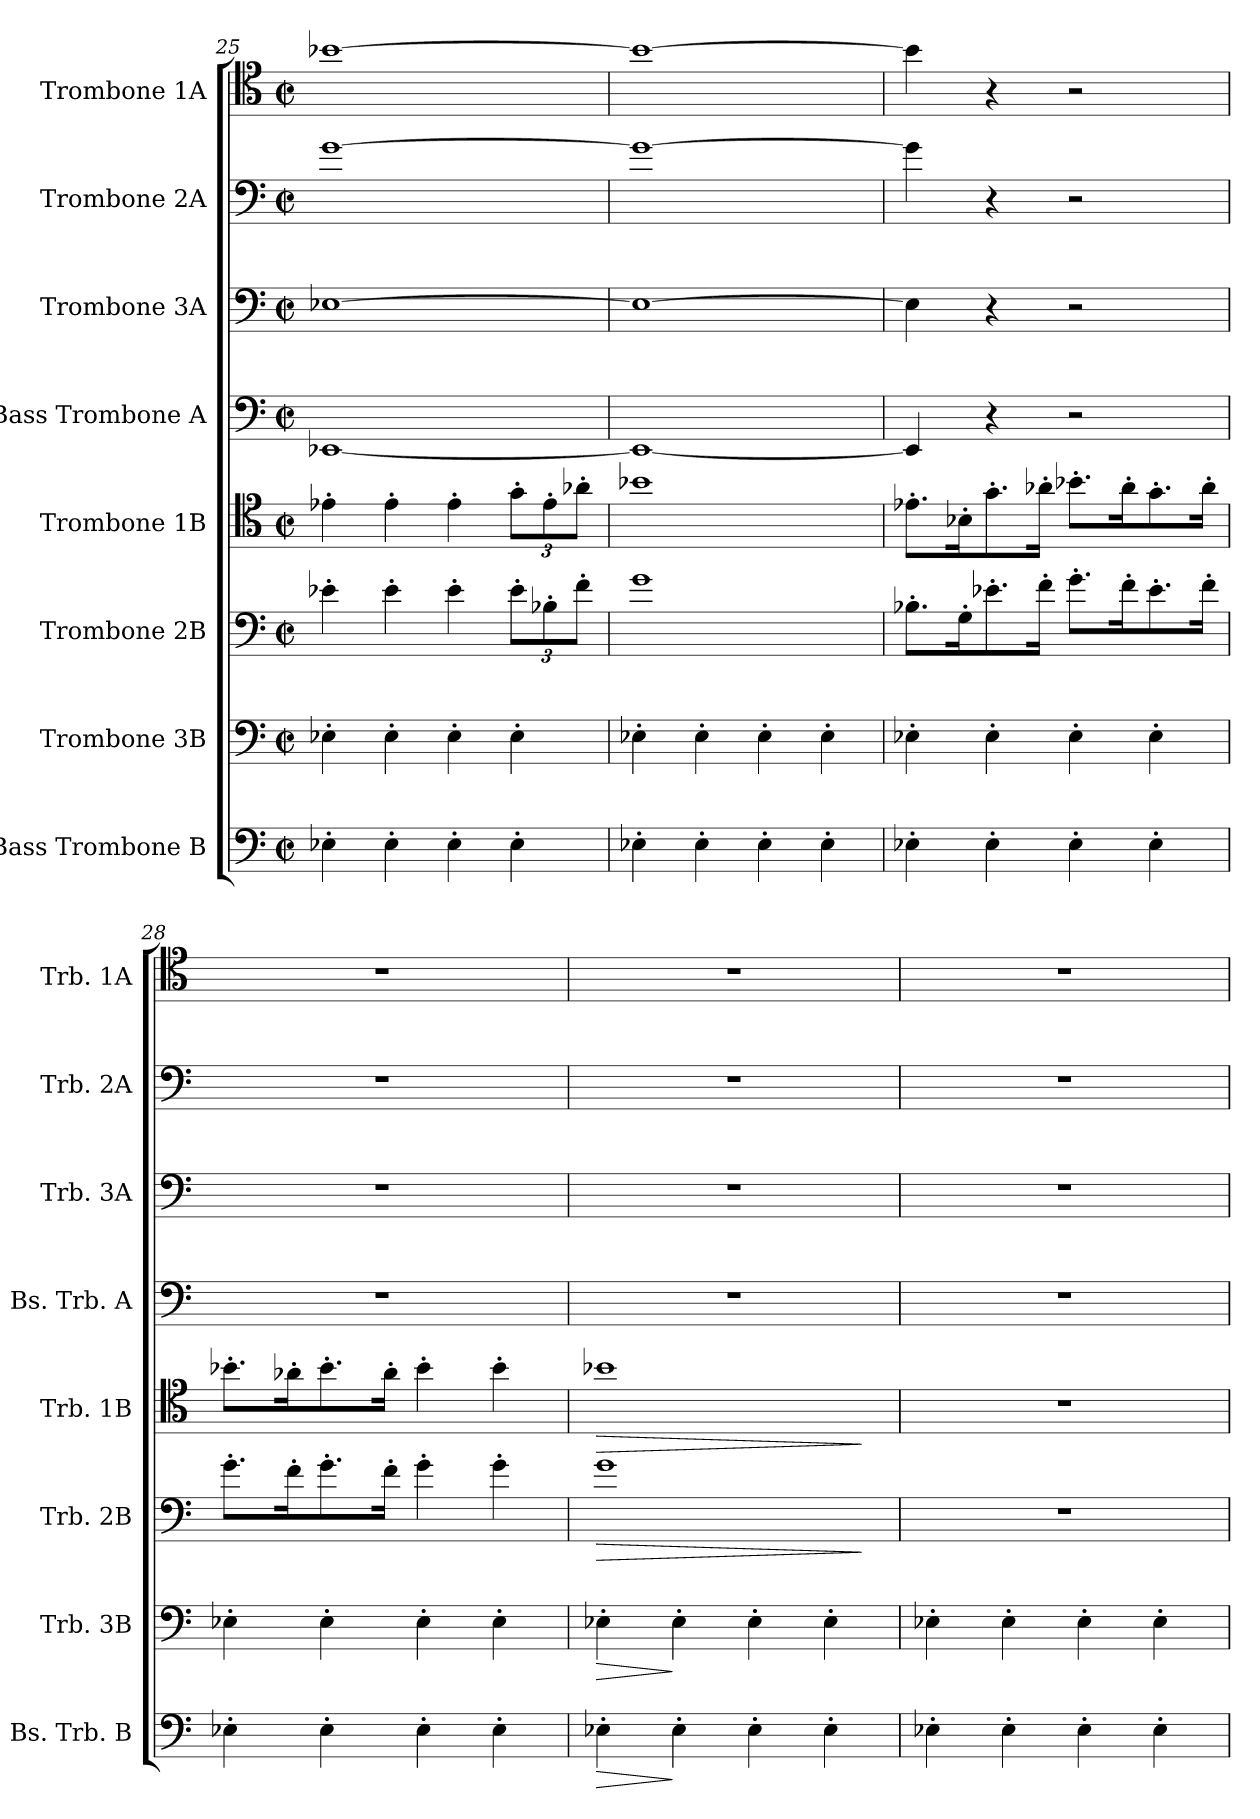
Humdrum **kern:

**kern	**dynam	**kern	**dynam	**kern	**dynam	**kern	**dynam	**kern	**kern	**kern	**kern
*part8	*part8	*part7	*part7	*part6	*part6	*part5	*part5	*part4	*part3	*part2	*part1
*staff8	*staff8	*staff7	*staff7	*staff6	*staff6	*staff5	*staff5	*staff4	*staff3	*staff2	*staff1
*I"Bass Trombone B	*	*I"Trombone 3B	*	*I"Trombone 2B	*	*I"Trombone 1B	*	*I"Bass Trombone A	*I"Trombone 3A	*I"Trombone 2A	*I"Trombone 1A
*I'Bs. Trb. B	*	*I'Trb. 3B	*	*I'Trb. 2B	*	*I'Trb. 1B	*	*I'Bs. Trb. A	*I'Trb. 3A	*I'Trb. 2A	*I'Trb. 1A
*clefF4	*	*clefF4	*	*clefF4	*	*clefC4	*	*clefF4	*clefF4	*clefF4	*clefC4
*k[]	*	*k[]	*	*k[]	*	*k[]	*	*k[]	*k[]	*k[]	*k[]
*M2/2	*	*M2/2	*	*M2/2	*	*M2/2	*	*M2/2	*M2/2	*M2/2	*M2/2
*met(c|)	*	*met(c|)	*	*met(c|)	*	*met(c|)	*	*met(c|)	*met(c|)	*met(c|)	*met(c|)
=25	=25	=25	=25	=25	=25	=25	=25	=25	=25	=25	=25
4E-X'\	.	4E-X'\	.	4e-X'\	.	4e-X'\	.	[1EE-X	[1E-X	[1g	[1b-X
4E-'\	.	4E-'\	.	4e-'\	.	4e-'\	.	.	.	.	.
4E-'\	.	4E-'\	.	4e-'\	.	4e-'\	.	.	.	.	.
*	*	*	*	*Xbrackettup	*	*Xbrackettup	*	*	*	*	*
4E-'\	.	4E-'\	.	12e-'\L	.	12g'\L	.	.	.	.	.
.	.	.	.	12B-X'\	.	12e-'\	.	.	.	.	.
.	.	.	.	12f'\J	.	12a-X'\J	.	.	.	.	.
=26	=26	=26	=26	=26	=26	=26	=26	=26	=26	=26	=26
4E-X'\	.	4E-X'\	.	1g	.	1b-X	.	1EE-_	1E-_	1g_	1b-_
4E-'\	.	4E-'\	.	.	.	.	.	.	.	.	.
4E-'\	.	4E-'\	.	.	.	.	.	.	.	.	.
4E-'\	.	4E-'\	.	.	.	.	.	.	.	.	.
=27	=27	=27	=27	=27	=27	=27	=27	=27	=27	=27	=27
4E-X'\	.	4E-X'\	.	8.B-X'\L	.	8.e-X'\L	.	4EE-/]	4E-\]	4g\]	4b-\]
.	.	.	.	16G'\K	.	16B-X'\K	.	.	.	.	.
4E-'\	.	4E-'\	.	8.e-X'\	.	8.g'\	.	4r	4r	4r	4r
.	.	.	.	16f'\Jk	.	16a-X'\Jk	.	.	.	.	.
4E-'\	.	4E-'\	.	8.g'\L	.	8.b-X'\L	.	2r	2r	2r	2r
.	.	.	.	16f'\K	.	16a-'\K	.	.	.	.	.
4E-'\	.	4E-'\	.	8.e-'\	.	8.g'\	.	.	.	.	.
.	.	.	.	16f'\Jk	.	16a-'\Jk	.	.	.	.	.
=28	=28	=28	=28	=28	=28	=28	=28	=28	=28	=28	=28
4E-X'\	.	4E-X'\	.	8.g'\L	.	8.b-X'\L	.	1r	1r	1r	1r
.	.	.	.	16f'\K	.	16a-X'\K	.	.	.	.	.
4E-'\	.	4E-'\	.	8.g'\	.	8.b-'\	.	.	.	.	.
.	.	.	.	16f'\Jk	.	16a-'\Jk	.	.	.	.	.
4E-'\	.	4E-'\	.	4g'\	.	4b-'\	.	.	.	.	.
4E-'\	.	4E-'\	.	4g'\	.	4b-'\	.	.	.	.	.
=29	=29	=29	=29	=29	=29	=29	=29	=29	=29	=29	=29
!	!LO:HP:b	!	!LO:HP:b	!	!LO:HP:b	!	!LO:HP:b	!	!	!	!
4E-X'\	>	4E-X'\	>	1g	>	1b-X	>	1r	1r	1r	1r
4E-'\	]	4E-'\	]	.	.	.	.	.	.	.	.
4E-'\	.	4E-'\	.	.	.	.	.	.	.	.	.
4E-'\	.	4E-'\	.	.	.	.	.	.	.	.	.
.	.	.	.	.	]	.	]	.	.	.	.
!!LO:PB:g=z
=30	=30	=30	=30	=30	=30	=30	=30	=30	=30	=30	=30
4E-X'\	.	4E-X'\	.	1r	.	1r	.	1r	1r	1r	1r
4E-'\	.	4E-'\	.	.	.	.	.	.	.	.	.
4E-'\	.	4E-'\	.	.	.	.	.	.	.	.	.
4E-'\	.	4E-'\	.	.	.	.	.	.	.	.	.
=	=	=	=	=	=	=	=	=	=	=	=
*-	*-	*-	*-	*-	*-	*-	*-	*-	*-	*-	*-
